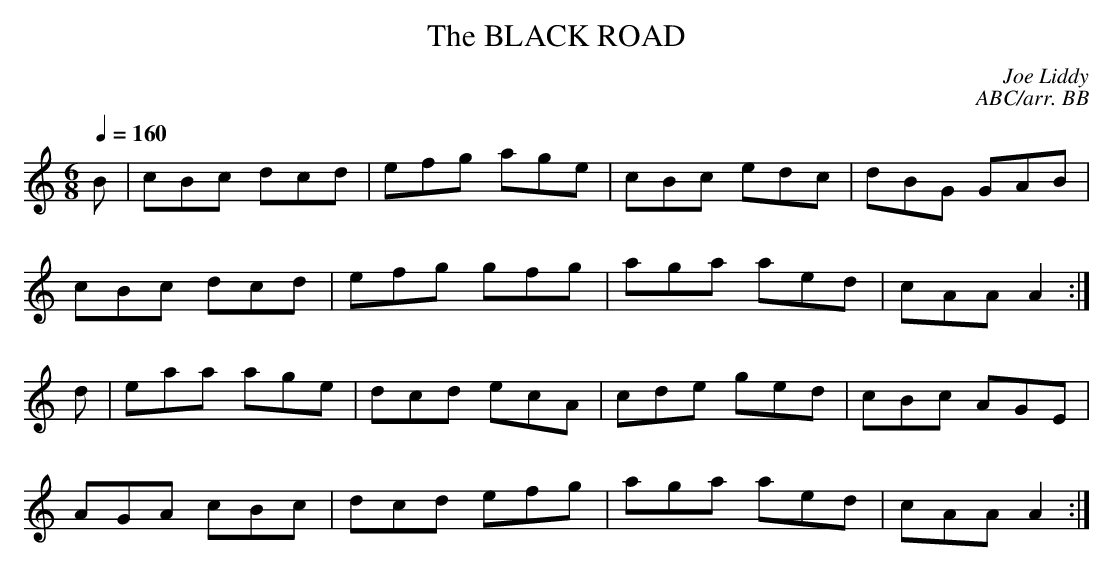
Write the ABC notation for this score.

X:1
T:BLACK ROAD, The
C:Joe Liddy
C:ABC/arr. BB
Q:1/4=160
L:1/8
M:6/8
K:Am % source key = Gm
B|cBc dcd|efg age|cBc edc|dBG GAB |
cBc dcd|efg gfg|aga aed|cAA A2 :|
d|eaa age|dcd ecA|cde ged|cBc AGE |
AGA cBc|dcd efg|aga aed|cAA A2 :|
